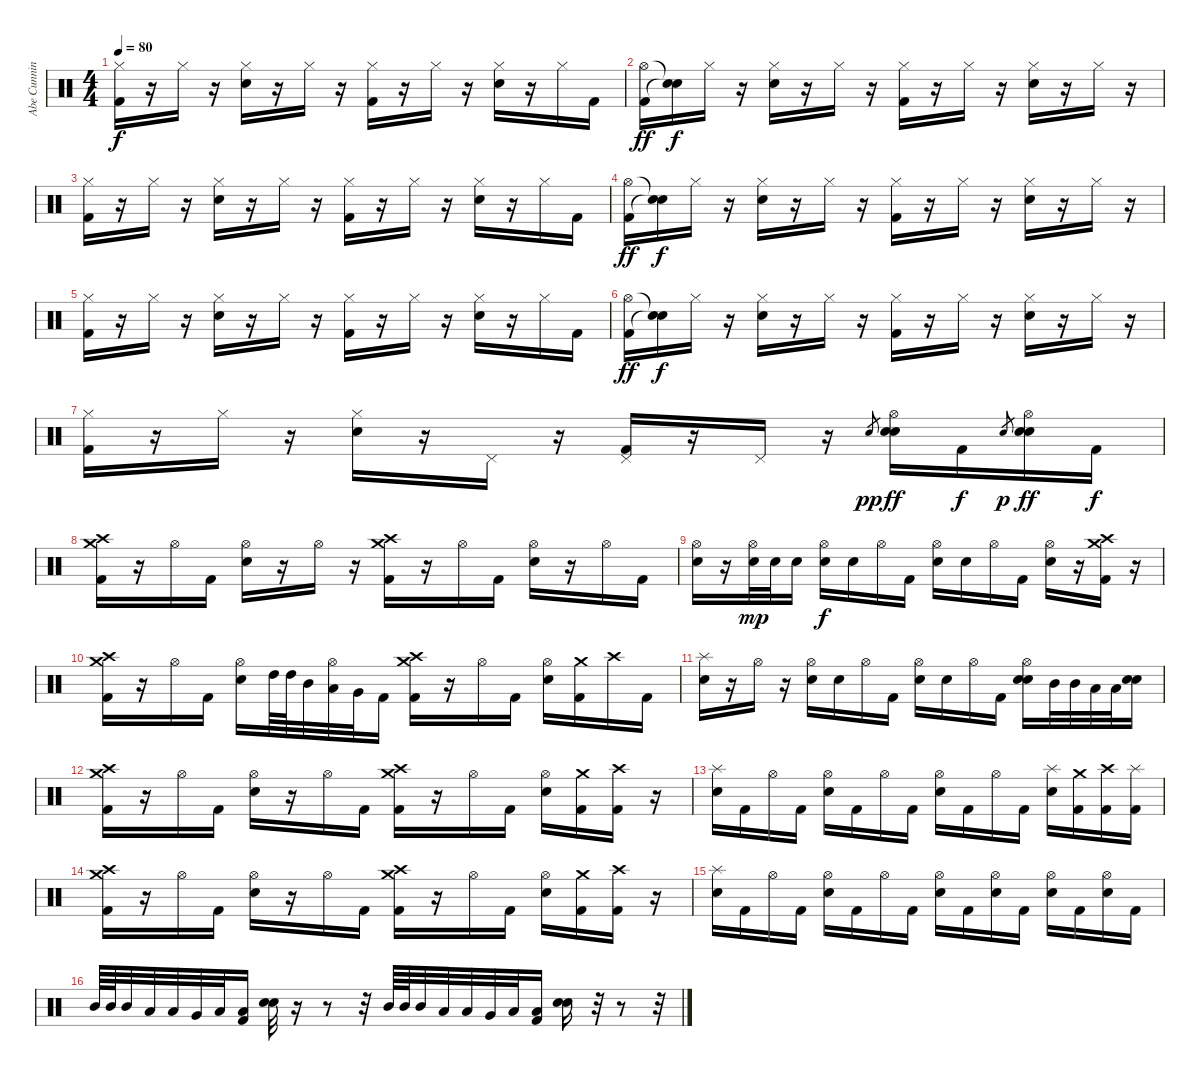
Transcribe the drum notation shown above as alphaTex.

\track ("Abe Cunningham" "Abe Cunnin") {instrument percussion}
\staff {score}
\articulation defaults
\ts (4 4)
\tempo 80
\clef neutral
\ks c
("Hi-Hat (closed)" "Kick (hit) 2").16{dy f} r.16 "Hi-Hat (closed)".16 r.16 ("Hi-Hat (closed)" "Electric Snare (hit)").16 r.16 "Hi-Hat (closed)".16 r.16 ("Hi-Hat (closed)" "Kick (hit) 2").16 r.16 "Hi-Hat (closed)".16 r.16 ("Hi-Hat (closed)" "Electric Snare (hit)").16 r.16 "Hi-Hat (closed)".16 "Kick (hit) 2".16 |
("Hi-Hat (open)" "Kick (hit) 2").16{dy ff} ("Snare (hit)"{t} "Snare (hit)"{t}).16{dy f} "Hi-Hat (closed)".16 r.16 ("Hi-Hat (closed)" "Electric Snare (hit)").16 r.16 "Hi-Hat (closed)".16 r.16 ("Hi-Hat (closed)" "Kick (hit) 2").16 r.16 "Hi-Hat (closed)".16 r.16 ("Hi-Hat (closed)" "Electric Snare (hit)").16 r.16 "Hi-Hat (closed)".16 r.16 |
("Hi-Hat (closed)" "Kick (hit) 2").16 r.16 "Hi-Hat (closed)".16 r.16 ("Hi-Hat (closed)" "Electric Snare (hit)").16 r.16 "Hi-Hat (closed)".16 r.16 ("Hi-Hat (closed)" "Kick (hit) 2").16 r.16 "Hi-Hat (closed)".16 r.16 ("Hi-Hat (closed)" "Electric Snare (hit)").16 r.16 "Hi-Hat (closed)".16 "Kick (hit) 2".16 |
("Hi-Hat (open)" "Kick (hit) 2").16{dy ff} ("Snare (hit)"{t} "Snare (hit)"{t}).16{dy f} "Hi-Hat (closed)".16 r.16 ("Hi-Hat (closed)" "Electric Snare (hit)").16 r.16 "Hi-Hat (closed)".16 r.16 ("Hi-Hat (closed)" "Kick (hit) 2").16 r.16 "Hi-Hat (closed)".16 r.16 ("Hi-Hat (closed)" "Electric Snare (hit)").16 r.16 "Hi-Hat (closed)".16 r.16 |
("Hi-Hat (closed)" "Kick (hit) 2").16 r.16 "Hi-Hat (closed)".16 r.16 ("Hi-Hat (closed)" "Electric Snare (hit)").16 r.16 "Hi-Hat (closed)".16 r.16 ("Hi-Hat (closed)" "Kick (hit) 2").16 r.16 "Hi-Hat (closed)".16 r.16 ("Hi-Hat (closed)" "Electric Snare (hit)").16 r.16 "Hi-Hat (closed)".16 "Kick (hit) 2".16 |
("Hi-Hat (open)" "Kick (hit) 2").16{dy ff} ("Snare (hit)"{t} "Snare (hit)"{t}).16{dy f} "Hi-Hat (closed)".16 r.16 ("Hi-Hat (closed)" "Electric Snare (hit)").16 r.16 "Hi-Hat (closed)".16 r.16 ("Hi-Hat (closed)" "Kick (hit) 2").16 r.16 "Hi-Hat (closed)".16 r.16 ("Hi-Hat (closed)" "Electric Snare (hit)").16 r.16 "Hi-Hat (closed)".16 r.16 |
("Hi-Hat (closed)" "Kick (hit) 2").16 r.16 "Hi-Hat (closed)".16 r.16 ("Hi-Hat (closed)" "Electric Snare (hit)").16 r.16 "Pedal Hi-Hat (hit)".16 r.16 ("Pedal Hi-Hat (hit)" "Kick (hit) 2").16 r.16 "Pedal Hi-Hat (hit)".16 r.16 "Electric Snare (hit)".8{gr dy pp} ("Hi-Hat (open)" "Electric Snare (hit)" "Electric Snare (hit)").16{dy ff} "Kick (hit) 2".16{dy f} "Electric Snare (hit)".8{gr dy p} ("Hi-Hat (open)" "Electric Snare (hit)" "Electric Snare (hit)").16{dy ff} "Kick (hit) 2".16{dy f} |
("Crash medium (hit)" "Crash high (hit)" "Kick (hit) 2").16 r.16 "Hi-Hat (open)".16 "Kick (hit) 2".16 ("Hi-Hat (open)" "Electric Snare (hit)").16 r.16 "Hi-Hat (open)".16 r.16 ("Crash medium (hit)" "Crash high (hit)" "Kick (hit) 2").16 r.16 "Hi-Hat (open)".16 "Kick (hit) 2".16 ("Hi-Hat (open)" "Electric Snare (hit)").16 r.16 "Hi-Hat (open)".16 "Kick (hit) 2".16 |
("Hi-Hat (open)" "Electric Snare (hit)").16 r.16 ("Hi-Hat (open)" "Electric Snare (hit)").32{dy mp} "Electric Snare (hit)".32 "Electric Snare (hit)".16 ("Hi-Hat (open)" "Electric Snare (hit)").16{dy f} "Electric Snare (hit)".16 "Hi-Hat (open)".16 "Kick (hit) 2".16 ("Hi-Hat (open)" "Electric Snare (hit)").16 "Electric Snare (hit)".16 "Hi-Hat (open)".16 "Kick (hit) 2".16 ("Hi-Hat (open)" "Electric Snare (hit)").16 r.16 ("Crash medium (hit)" "Crash high (hit)" "Kick (hit) 2").16 r.16 |
("Crash medium (hit)" "Crash high (hit)" "Kick (hit) 2").16 r.16 "Hi-Hat (open)".16 "Kick (hit) 2".16 ("Hi-Hat (open)" "Electric Snare (hit)").16 "High Tom (hit)".64 "High Tom (hit)".64 "Mid Tom (hit)".32 ("Hi-Hat (open)" "Low Tom (hit)").32 "Very Low Tom (hit)".32 "Kick (hit) 2".16 ("Crash medium (hit)" "Crash high (hit)" "Kick (hit) 2").16 r.16 "Hi-Hat (open)".16 "Kick (hit) 2".16 ("Hi-Hat (open)" "Electric Snare (hit)").16 ("Crash medium (hit)" "Kick (hit) 2").16 "Crash high (hit)".16 "Kick (hit) 2".16 |
("Splash (hit)" "Electric Snare (hit)").16 r.16 "Hi-Hat (open)".16 r.16 ("Hi-Hat (open)" "Electric Snare (hit)").16 "Electric Snare (hit)".16 "Hi-Hat (open)".16 "Kick (hit) 2".16 ("Hi-Hat (open)" "Electric Snare (hit)").16 "Electric Snare (hit)".16 "Hi-Hat (open)".16 "Kick (hit) 2".16 ("Hi-Hat (open)" "Electric Snare (hit)" "Electric Snare (hit)").16 "Mid Tom (hit)".32 "Mid Tom (hit)".32 "Low Tom (hit)".32 "Low Tom (hit)".32 ("Electric Snare (hit)" "Electric Snare (hit)").16 |
("Crash medium (hit)" "Crash high (hit)" "Kick (hit) 2").16 r.16 "Hi-Hat (open)".16 "Kick (hit) 2".16 ("Hi-Hat (open)" "Electric Snare (hit)").16 r.16 "Hi-Hat (open)".16 "Kick (hit) 2".16 ("Crash medium (hit)" "Crash high (hit)" "Kick (hit) 2").16 r.16 "Hi-Hat (open)".16 "Kick (hit) 2".16 ("Hi-Hat (open)" "Electric Snare (hit)").16 ("Crash medium (hit)" "Kick (hit) 2").16 ("Crash high (hit)" "Kick (hit) 2").16 r.16 |
("Splash (hit)" "Electric Snare (hit)").16 "Kick (hit) 2".16 "Hi-Hat (open)".16 "Kick (hit) 2".16 ("Hi-Hat (open)" "Electric Snare (hit)").16 "Kick (hit) 2".16 "Hi-Hat (open)".16 "Kick (hit) 2".16 ("Hi-Hat (open)" "Electric Snare (hit)").16 "Kick (hit) 2".16 "Hi-Hat (open)".16 "Kick (hit) 2".16 ("Splash (hit)" "Electric Snare (hit)").16 ("Crash medium (hit)" "Kick (hit) 2").16 ("Crash high (hit)" "Kick (hit) 2").16 ("Splash (hit)" "Kick (hit) 2").16 |
("Crash medium (hit)" "Crash high (hit)" "Kick (hit) 2").16 r.16 "Hi-Hat (open)".16 "Kick (hit) 2".16 ("Hi-Hat (open)" "Electric Snare (hit)").16 r.16 "Hi-Hat (open)".16 "Kick (hit) 2".16 ("Crash medium (hit)" "Crash high (hit)" "Kick (hit) 2").16 r.16 "Hi-Hat (open)".16 "Kick (hit) 2".16 ("Hi-Hat (open)" "Electric Snare (hit)").16 ("Crash medium (hit)" "Kick (hit) 2").16 ("Crash high (hit)" "Kick (hit) 2").16 r.16 |
("Splash (hit)" "Electric Snare (hit)").16 "Kick (hit) 2".16 "Hi-Hat (open)".16 "Kick (hit) 2".16 ("Hi-Hat (open)" "Electric Snare (hit)").16 "Kick (hit) 2".16 "Hi-Hat (open)".16 "Kick (hit) 2".16 ("Hi-Hat (open)" "Electric Snare (hit)").16 "Kick (hit) 2".16 ("Hi-Hat (open)" "Electric Snare (hit)").16 "Kick (hit) 2".16 ("Hi-Hat (open)" "Electric Snare (hit)").16 "Kick (hit) 2".16 ("Hi-Hat (open)" "Electric Snare (hit)").16 "Kick (hit) 2".16 |
"Mid Tom (hit)".64 "Mid Tom (hit)".64 "Mid Tom (hit)".32 "Low Tom (hit)".32 "Low Tom (hit)".32 "Very Low Tom (hit)".32 "Low Tom (hit)".32 ("Low Tom (hit)" "Kick (hit) 2").16 ("Electric Snare (hit)" "Electric Snare (hit)").32 r.16 r.8 r.32 "Mid Tom (hit)".64 "Mid Tom (hit)".64 "Mid Tom (hit)".32 "Low Tom (hit)".32 "Low Tom (hit)".32 "Very Low Tom (hit)".32 "Low Tom (hit)".32 ("Low Tom (hit)" "Kick (hit) 2").16 ("Electric Snare (hit)" "Electric Snare (hit)").16 r.32 r.8 r.32
